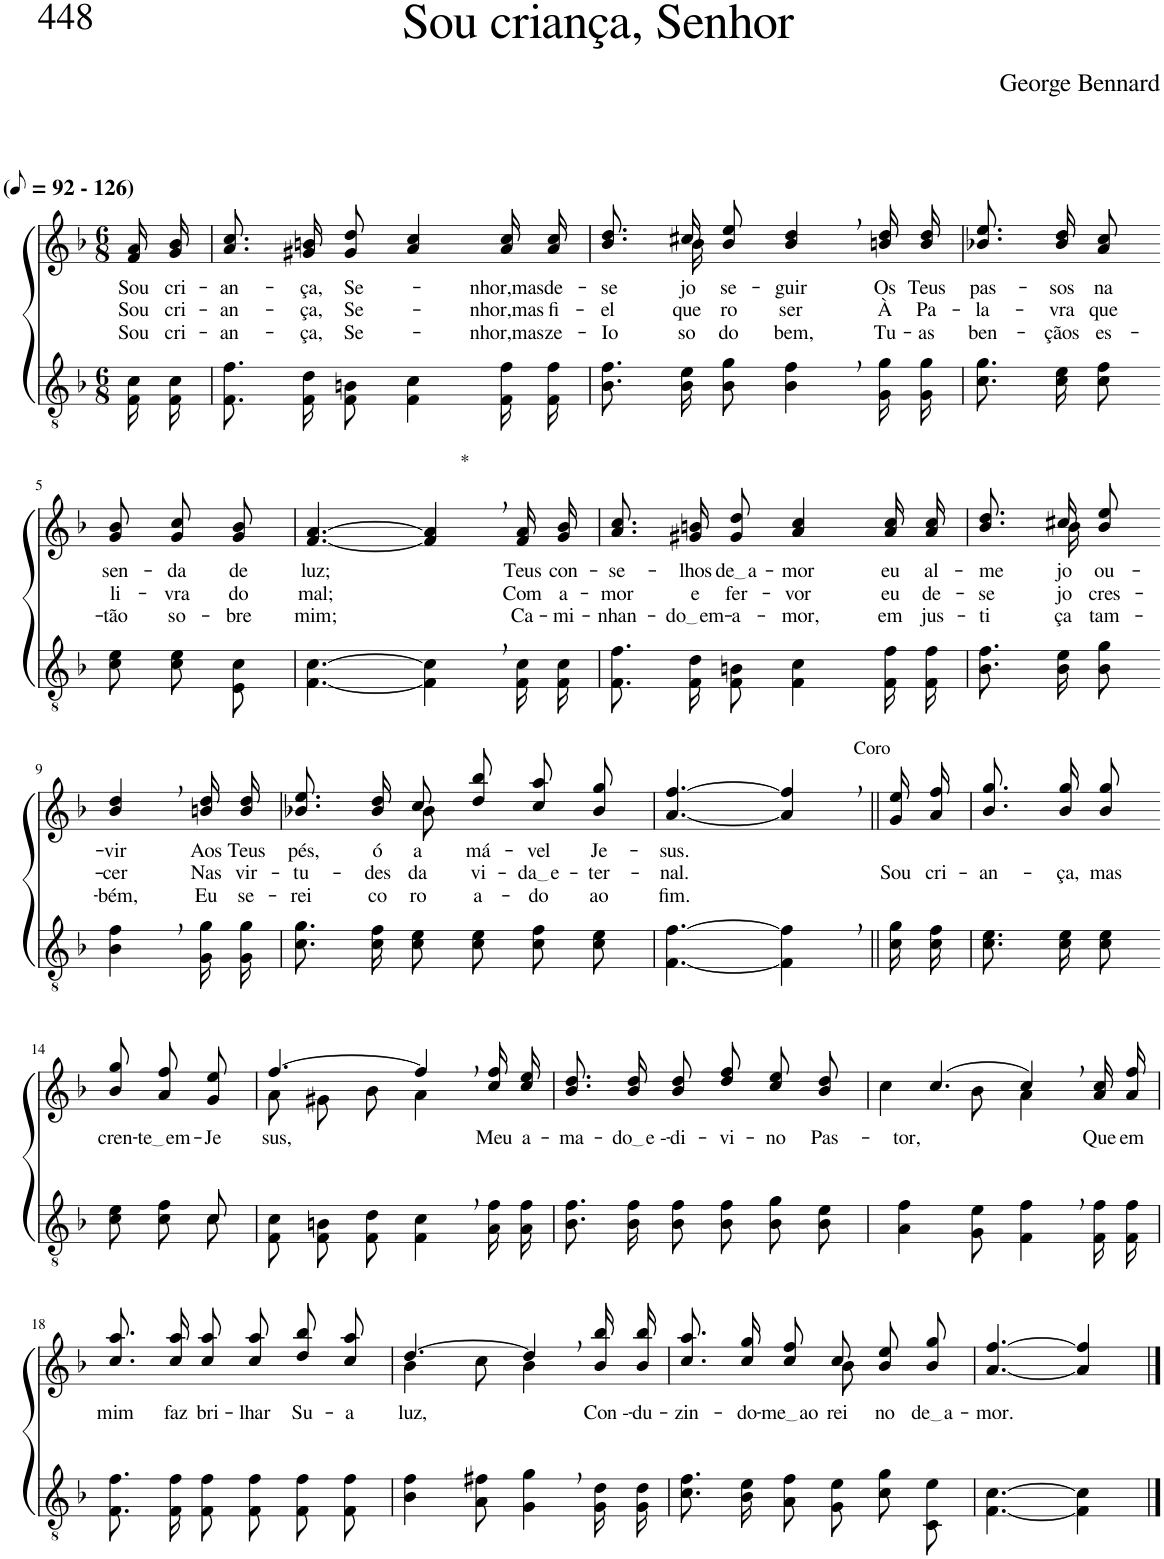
**kern	**kern	**text	**text	**text
*part2	*part1	*part1	*part1	*part1
*staff2	*staff1	*staff1	*staff1	*staff1
*I"Parte III e IV	*I"Parte I e II	*	*	*
*clefGv2	*clefG2	*	*	*
*Trd4c7	*Trd4c7	*	*	*
*k[b-]	*k[b-]	*	*	*
*M6/8	*M6/8	*	*	*
*MM46	*MM46	*	*	*
=1	=1	=1	=1	=1
!	!LO:TX:a:B:t=(	!	!	!
!	!LO:TX:a:B:t=- 126)	!	!	!
!	!	!LO:LY:b	!LO:LY:b	!LO:LY:b
16F/ 16c/LL	16f/ 16a/LL	Sou	Sou	Sou
!	!	!LO:LY:b	!LO:LY:b	!LO:LY:b
16F/ 16c/JJ	16g/ 16b-/JJ	cri-	cri-	cri-
=2	=2	=2	=2	=2
!	!	!LO:LY:b	!LO:LY:b	!LO:LY:b
8.F/ 8.f/L	8.a\ 8.cc\L	-an-	-an-	-an-
!	!	!LO:LY:b	!LO:LY:b	!LO:LY:b
16F/ 16d/K	16g#X\ 16bn\K	-ça,	-ça,	-ça,
!	!	!LO:LY:b	!LO:LY:b	!LO:LY:b
8F/ 8Bn/J	8g#\ 8dd\J	Se-	Se-	Se-
4F\ 4c\	4a/ 4cc/	.	.	.
!	!	!LO:LY:b	!LO:LY:b	!LO:LY:b
16F\ 16f\LL	16a\ 16cc\LL	-nhor,mas	-nhor,mas	-nhor,mas
!	!	!LO:LY:b	!LO:LY:b	!LO:LY:b
16F\ 16f\JJ	16a\ 16cc\JJ	de-	fi-	ze-
=3	=3	=3	=3	=3
!	!	!LO:LY:b	!LO:LY:b	!LO:LY:b
*	*^	*	*	*
8.B-\ 8.f\L	8.b-\ 8.dd\L	8.ryy	-se-	-el	-Io-
!	!	!	!LO:LY:b	!LO:LY:b	!LO:LY:b
16B-\ 16e\K	16cc#X\K	16b-\	-jo	que-	-so
!	!	!	!LO:LY:b	!LO:LY:b	!LO:LY:b
8B-\ 8g\J	8b-\ 8ee\J	2ryy	se-	-ro	do
!	!	!	!LO:LY:b	!LO:LY:b	!LO:LY:b
4B-\, 4f\,	4b-/, 4dd/,	.	-guir	ser	bem,
!	!	!	!LO:LY:b	!LO:LY:b	!LO:LY:b
16G\ 16g\LL	16bn\ 16dd\LL	.	Os	À	Tu-
!	!	!	!LO:LY:b	!LO:LY:b	!LO:LY:b
16G\ 16g\JJ	16b\ 16dd\JJ	.	Teus	Pa-	-as
*	*v	*v	*	*	*
=4	=4	=4	=4	=4
!	!	!LO:LY:b	!LO:LY:b	!LO:LY:b
8.c\ 8.g\L	8.b-X\ 8.ee\L	pas-	-la-	ben-
!	!	!LO:LY:b	!LO:LY:b	!LO:LY:b
16c\ 16e\K	16b-\ 16dd\K	-sos	-vra	-çãos
!	!	!LO:LY:b	!LO:LY:b	!LO:LY:b
8c\ 8f\J	8a\ 8cc\J	na	que	es-
!!LO:LB:g=z
=5-	=5-	=5-	=5-	=5-
!	!	!LO:LY:b	!LO:LY:b	!LO:LY:b
8c\ 8e\L	8g/ 8b-/L	sen-	li-	-tão
!	!	!LO:LY:b	!LO:LY:b	!LO:LY:b
8c\ 8e\	8g/ 8cc/	-da	-vra	so-
!	!	!LO:LY:b	!LO:LY:b	!LO:LY:b
8E\ 8c\J	8g/ 8b-/J	de	do	-bre
=6	=6	=6	=6	=6
!	!	!LO:LY:b	!LO:LY:b	!LO:LY:b
[4.F\ [4.c\	[4.f/ [4.a/	luz;	mal;	mim;
!	!LO:TX:a:t=*	!	!	!
4F\], 4c\],	4f/], 4a/],	.	.	.
!	!	!LO:LY:b	!LO:LY:b	!LO:LY:b
16F/ 16c/LL	16f/ 16a/LL	Teus	Com	Ca-
!	!	!LO:LY:b	!LO:LY:b	!LO:LY:b
16F/ 16c/JJ	16g/ 16b-/JJ	con-	a-	-mi-
=7	=7	=7	=7	=7
!	!	!LO:LY:b	!LO:LY:b	!LO:LY:b
8.F/ 8.f/L	8.a\ 8.cc\L	-se-	-mor	-nhan-
!	!	!LO:LY:b	!LO:LY:b	!LO:LY:b
16F/ 16d/K	16g#X\ 16bn\K	-lhos	e	do em
!	!	!LO:LY:b	!LO:LY:b	!LO:LY:b
8F/ 8Bn/J	8g#\ 8dd\J	de a	fer-	-a-
!	!	!LO:LY:b	!LO:LY:b	!LO:LY:b
4F\ 4c\	4a/ 4cc/	-mor	-vor	-mor,
!	!	!LO:LY:b	!LO:LY:b	!LO:LY:b
16F\ 16f\LL	16a\ 16cc\LL	eu	eu	em
!	!	!LO:LY:b	!LO:LY:b	!LO:LY:b
16F\ 16f\JJ	16a\ 16cc\JJ	al-	de-	jus-
=8	=8	=8	=8	=8
!	!	!LO:LY:b	!LO:LY:b	!LO:LY:b
*	*^	*	*	*
8.B-\ 8.f\L	8.b-\ 8.dd\L	8.ryy	-me-	-se-	-ti-
!	!	!	!LO:LY:b	!LO:LY:b	!LO:LY:b
16B-\ 16e\K	16cc#X\K	16b-\	-jo	-jo	-ça
!	!	!	!LO:LY:b	!LO:LY:b	!LO:LY:b
8B-\ 8g\J	8b-\ 8ee\J	8ryy	ou-	cres-	tam-
!!LO:LB:g=z
=9-	=9-	=9-	=9-	=9-	=9-
!	!	!	!LO:LY:b	!LO:LY:b	!LO:LY:b
*	*v	*v	*	*	*
4B-\, 4f\,	4b-/, 4dd/,	-vir	-cer	-bém,
!	!	!LO:LY:b	!LO:LY:b	!LO:LY:b
16G\ 16g\LL	16bn\ 16dd\LL	Aos	Nas	Eu
!	!	!LO:LY:b	!LO:LY:b	!LO:LY:b
16G\ 16g\JJ	16b\ 16dd\JJ	Teus	vir-	se-
=10	=10	=10	=10	=10
!	!	!LO:LY:b	!LO:LY:b	!LO:LY:b
*	*^	*	*	*
8.c\ 8.g\L	8.b-X\ 8.ee\L	4ryy	pés,	-tu-	-rei
!	!	!	!LO:LY:b	!LO:LY:b	!LO:LY:b
16c\ 16f\K	16b-\ 16dd\K	.	ó	-des	co-
!	!	!	!LO:LY:b	!LO:LY:b	!LO:LY:b
8c\ 8e\J	8cc\J	8b-\	a-	da	-ro-
!	!	!	!LO:LY:b	!LO:LY:b	!LO:LY:b
8c\ 8e\L	8dd\ 8bb-\L	4.ryy	-má-	vi-	-a-
!	!	!	!LO:LY:b	!LO:LY:b	!LO:LY:b
8c\ 8f\	8cc\ 8aa\	.	-vel	da e	-do
!	!	!	!LO:LY:b	!LO:LY:b	!LO:LY:b
8c\ 8e\J	8b-\ 8gg\J	.	Je-	-ter-	ao
*	*v	*v	*	*	*
=11	=11	=11	=11	=11
!	!	!LO:LY:b	!LO:LY:b	!LO:LY:b
[4.F\ [4.f\	[4.a/ [4.ff/	-sus.	-nal.	fim.
!	!LO:TX:a:t=Coro	!	!	!
4F\], 4f\],	4a/], 4ff/],	.	.	.
=12||	=12||	=12||	=12||	=12||
!	!	!	!LO:LY:b	!
16c\ 16g\LL	16g\ 16ee\LL	.	Sou	.
!	!	!	!LO:LY:b	!
16c\ 16f\JJ	16a\ 16ff\JJ	.	cri-	.
=13	=13	=13	=13	=13
!	!	!	!LO:LY:b	!
8.c\ 8.e\L	8.b-\ 8.gg\L	.	-an-	.
!	!	!	!LO:LY:b	!
16c\ 16e\K	16b-\ 16gg\K	.	-ça,	.
!	!	!	!LO:LY:b	!
8c\ 8e\J	8b-\ 8gg\J	.	mas	.
!!LO:LB:g=z
=14-	=14-	=14-	=14-	=14-
*^	*	*	*	*
!	!	!	!LO:LY:b	!	!
8c\ 8e\L	4ryy	8b-\ 8gg\L	-cren-	.	.
!	!	!	!LO:LY:b	!	!
8c\ 8f\	.	8a\ 8ff\	te em	.	.
!	!	!	!LO:LY:b	!	!
8c\J	8c/	8g\ 8ee\J	-Je-	.	.
=15	=15	=15	=15	=15	=15
*	*	*^	*	*	*
!	!	!	!	!LO:LY:b	!	!
*v	*v	*	*	*	*	*
8F/ 8c/L	[4.ff/	8a\L	-sus,	.	.
8F/ 8Bn/	.	8g#X\J	.	.	.
8F/ 8d/J	.	8b-\	.	.	.
4F\, 4c\,	4ff,/]	4a\	.	.	.
!	!	!	!LO:LY:b	!	!
16A\ 16f\LL	16cc\ 16ff\LL	8ryy	Meu	.	.
!	!	!	!LO:LY:b	!	!
16A\ 16f\JJ	16cc\ 16ee\JJ	.	a-	.	.
*	*v	*v	*	*	*
=16	=16	=16	=16	=16
!	!	!LO:LY:b	!	!
8.B-\ 8.f\L	8.b-\ 8.dd\L	-ma-	.	.
!	!	!LO:LY:b	!	!
16B-\ 16f\K	16b-\ 16dd\K	do e -	.	.
!	!	!LO:LY:b	!	!
8B-\ 8f\J	8b-\ 8dd\J	-di-	.	.
!	!	!LO:LY:b	!	!
8B-\ 8f\L	8dd\ 8ff\L	-vi-	.	.
!	!	!LO:LY:b	!	!
8B-\ 8g\	8cc\ 8ee\	-no	.	.
!	!	!LO:LY:b	!	!
8B-\ 8e\J	8b-\ 8dd\J	Pas-	.	.
=17	=17	=17	=17	=17
!	!	!LO:LY:b	!	!
*	*^	*	*	*
4A\ 4f\	[4.cc/	4cc\	-tor,	.	.
8G\ 8e\	.	8b-\	.	.	.
4F\, 4f\,	4cc,/]	4a\	.	.	.
!	!	!	!LO:LY:b	!	!
16F\ 16f\LL	16a\ 16cc\LL	8ryy	Que	.	.
!	!	!	!LO:LY:b	!	!
16F\ 16f\JJ	16a\ 16ff\JJ	.	em	.	.
*	*v	*v	*	*	*
!!LO:LB:g=z
=18	=18	=18	=18	=18
!	!	!LO:LY:b	!	!
8.F\ 8.f\L	8.cc\ 8.aa\L	mim	.	.
!	!	!LO:LY:b	!	!
16F\ 16f\K	16cc\ 16aa\K	faz	.	.
!	!	!LO:LY:b	!	!
8F\ 8f\J	8cc\ 8aa\J	bri-	.	.
!	!	!LO:LY:b	!	!
8F\ 8f\L	8cc\ 8aa\L	-lhar	.	.
!	!	!LO:LY:b	!	!
8F\ 8f\	8dd\ 8bb-\	Su-	.	.
!	!	!LO:LY:b	!	!
8F\ 8f\J	8cc\ 8aa\J	-a	.	.
=19	=19	=19	=19	=19
*	*^	*	*	*
!	!	!	!LO:LY:b	!	!
4B-\ 4f\	[4.dd/	4b-\	luz,	.	.
8A\ 8f#X\	.	8cc\	.	.	.
4G\, 4g\,	4dd,/]	4b-\	.	.	.
!	!	!	!LO:LY:b	!	!
16G\ 16d\LL	16b-\ 16bb-\LL	8ryy	Con --	.	.
!	!	!	!LO:LY:b	!	!
16G\ 16d\JJ	16b-\ 16bb-\JJ	.	-du-	.	.
=20	=20	=20	=20	=20	=20
!	!	!	!LO:LY:b	!	!
8.c\ 8.f\L	8.cc\ 8.aa\L	4.ryy	-zin-	.	.
!	!	!	!LO:LY:b	!	!
16B-\ 16e\K	16cc\ 16gg\K	.	-do-	.	.
!	!	!	!LO:LY:b	!	!
8A\ 8f\J	8cc\ 8ff\J	.	me ao	.	.
!	!	!	!LO:LY:b	!	!
8G\ 8e\L	8cc\L	8b-\	-rei-	.	.
!	!	!	!LO:LY:b	!	!
8c\ 8g\	8b-\ 8ee\	4ryy	-no	.	.
!	!	!	!LO:LY:b	!	!
8C\ 8e\J	8b-\ 8gg\J	.	de a	.	.
*	*v	*v	*	*	*
=21	=21	=21	=21	=21
!	!	!LO:LY:b	!	!
[4.F\ [4.c\	[4.a/ [4.ff/	-mor.	.	.
4F\] 4c\]	4a/] 4ff/]	.	.	.
==	==	==	==	==
*-	*-	*-	*-	*-
